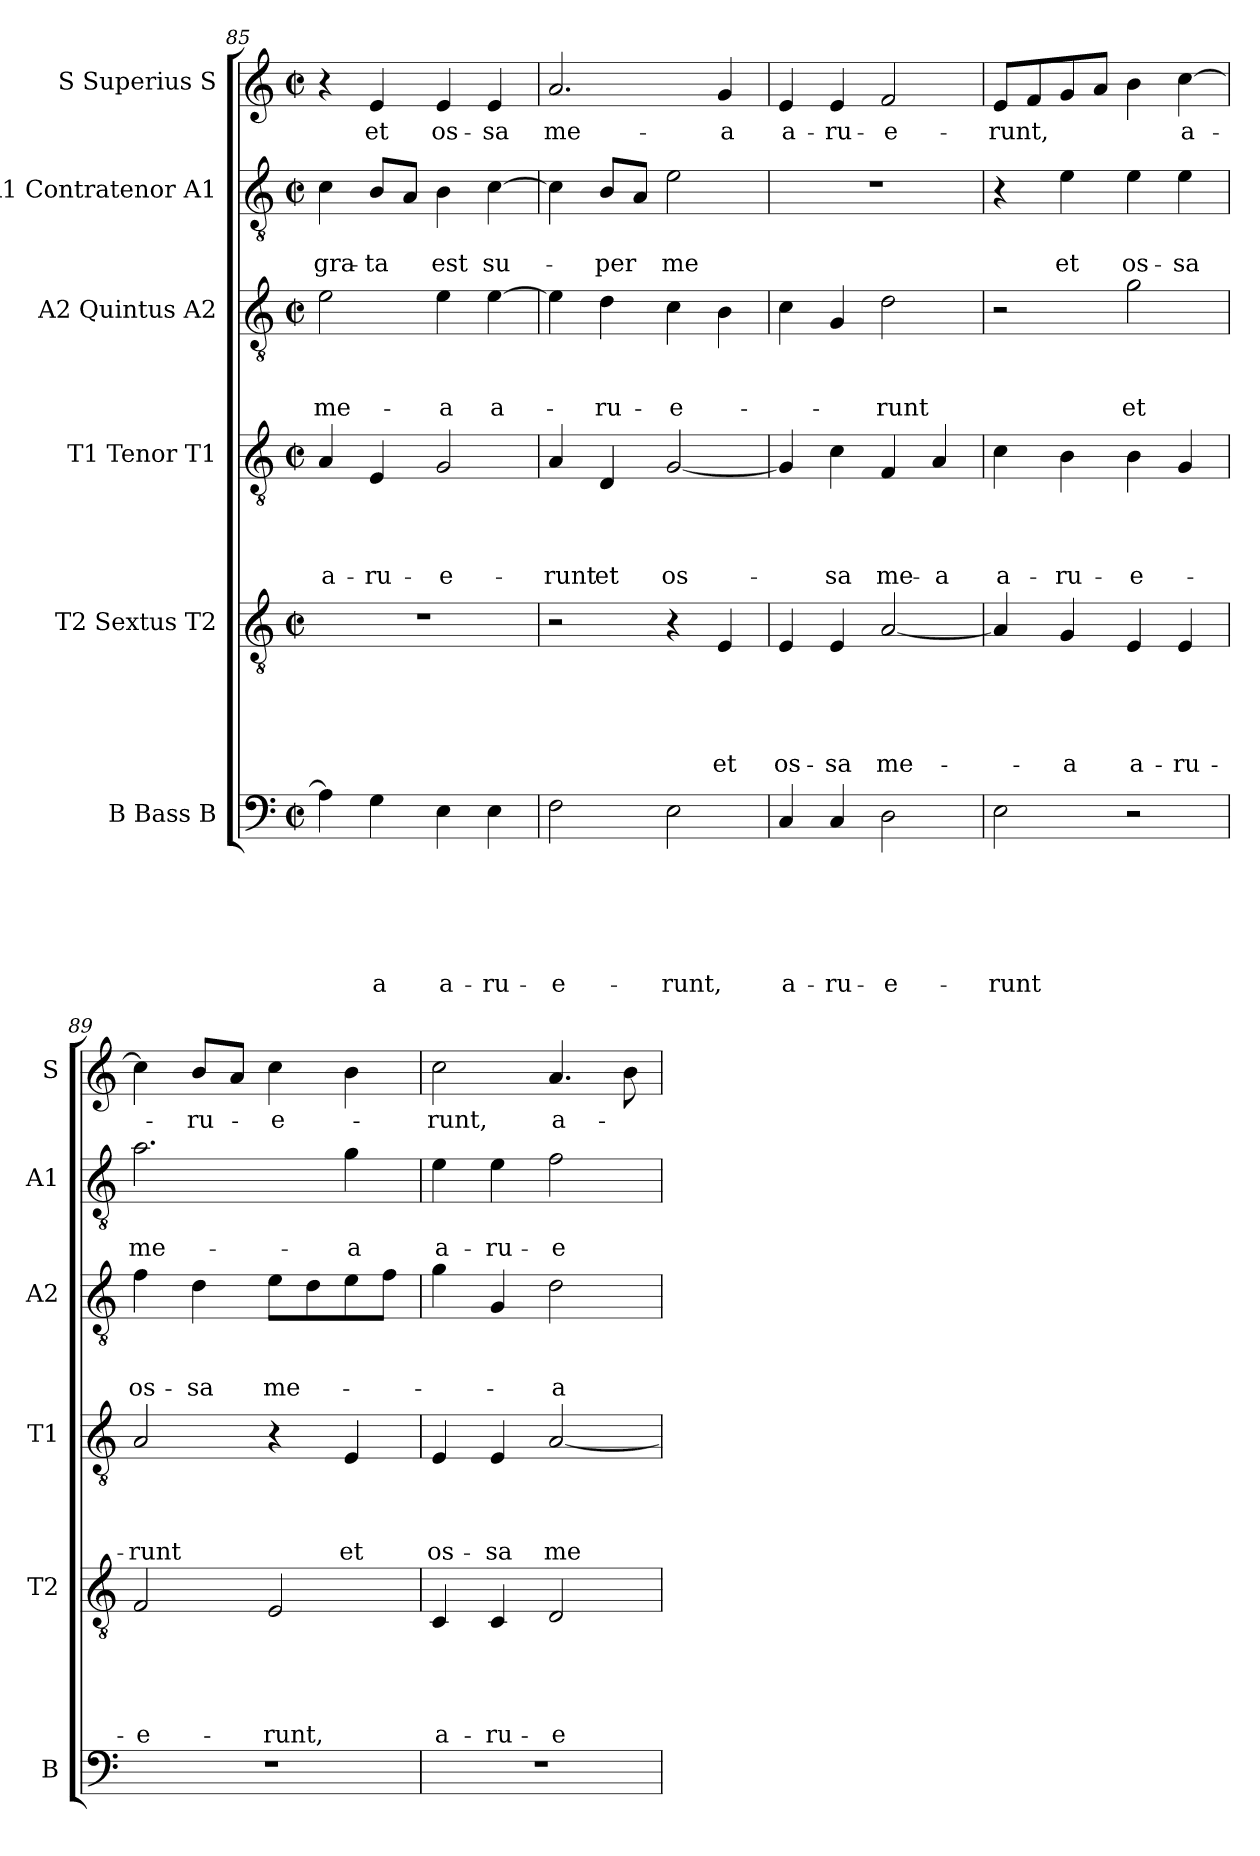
**kern	**text	**text	**text	**text	**text	**text	**kern	**text	**text	**text	**text	**text	**kern	**text	**text	**text	**text	**kern	**text	**text	**text	**kern	**text	**text	**kern	**text
*part6	*part6	*part6	*part6	*part6	*part6	*part6	*part5	*part5	*part5	*part5	*part5	*part5	*part4	*part4	*part4	*part4	*part4	*part3	*part3	*part3	*part3	*part2	*part2	*part2	*part1	*part1
*staff6	*staff6	*staff6	*staff6	*staff6	*staff6	*staff6	*staff5	*staff5	*staff5	*staff5	*staff5	*staff5	*staff4	*staff4	*staff4	*staff4	*staff4	*staff3	*staff3	*staff3	*staff3	*staff2	*staff2	*staff2	*staff1	*staff1
*I"B Bass B	*	*	*	*	*	*	*I"T2 Sextus T2	*	*	*	*	*	*I"T1 Tenor T1	*	*	*	*	*I"A2 Quintus A2	*	*	*	*I"A1 Contratenor A1	*	*	*I"S Superius S	*
*I'B	*	*	*	*	*	*	*I'T2	*	*	*	*	*	*I'T1	*	*	*	*	*I'A2	*	*	*	*I'A1	*	*	*I'S	*
*clefF4	*	*	*	*	*	*	*clefGv2	*	*	*	*	*	*clefGv2	*	*	*	*	*clefGv2	*	*	*	*clefGv2	*	*	*clefG2	*
*k[]	*	*	*	*	*	*	*k[]	*	*	*	*	*	*k[]	*	*	*	*	*k[]	*	*	*	*k[]	*	*	*k[]	*
*C:	*	*	*	*	*	*	*C:	*	*	*	*	*	*C:	*	*	*	*	*C:	*	*	*	*C:	*	*	*C:	*
*M2/2	*	*	*	*	*	*	*M2/2	*	*	*	*	*	*M2/2	*	*	*	*	*M2/2	*	*	*	*M2/2	*	*	*M2/2	*
*met(c|)	*	*	*	*	*	*	*met(c|)	*	*	*	*	*	*met(c|)	*	*	*	*	*met(c|)	*	*	*	*met(c|)	*	*	*met(c|)	*
=85	=85	=85	=85	=85	=85	=85	=85	=85	=85	=85	=85	=85	=85	=85	=85	=85	=85	=85	=85	=85	=85	=85	=85	=85	=85	=85
!	!	!	!	!	!	!	!	!	!	!	!	!	!	!	!	!	!LO:LY:b	!	!	!	!LO:LY:b	!	!	!LO:LY:b	!	!
4A\]	.	.	.	.	.	.	1r	.	.	.	.	.	4A/	.	.	.	a-	2e\	.	.	me-	4c\	.	-gra-	4r	.
!	!	!	!	!	!	!LO:LY:b	!	!	!	!	!	!	!	!	!	!	!LO:LY:b	!	!	!	!	!	!	!LO:LY:b	!	!LO:LY:b
4G\	.	.	.	.	.	-a	.	.	.	.	.	.	4E/	.	.	.	-ru-	.	.	.	.	8B/L	.	-ta	4e/	et
.	.	.	.	.	.	.	.	.	.	.	.	.	.	.	.	.	.	.	.	.	.	8A/J	.	.	.	.
!	!	!	!	!	!	!LO:LY:b	!	!	!	!	!	!	!	!	!	!	!LO:LY:b	!	!	!	!LO:LY:b	!	!	!LO:LY:b	!	!LO:LY:b
4E\	.	.	.	.	.	a-	.	.	.	.	.	.	2G/	.	.	.	-e-	4e\	.	.	-a	4B\	.	est	4e/	os-
!	!	!	!	!	!	!LO:LY:b	!	!	!	!	!	!	!	!	!	!	!	!	!	!	!LO:LY:b	!	!	!LO:LY:b	!	!LO:LY:b
4E\	.	.	.	.	.	-ru-	.	.	.	.	.	.	.	.	.	.	.	[>4e\	.	.	a-	[>4c\	.	su-	4e/	-sa
=86	=86	=86	=86	=86	=86	=86	=86	=86	=86	=86	=86	=86	=86	=86	=86	=86	=86	=86	=86	=86	=86	=86	=86	=86	=86	=86
!	!	!	!	!	!	!LO:LY:b	!	!	!	!	!	!	!	!	!	!	!LO:LY:b	!	!	!	!	!	!	!	!	!LO:LY:b
2F\	.	.	.	.	.	-e-	2r	.	.	.	.	.	4A/	.	.	.	-runt	4e\]	.	.	.	4c\]	.	.	2.a/	me-
!	!	!	!	!	!	!	!	!	!	!	!	!	!	!	!	!	!LO:LY:b	!	!	!	!LO:LY:b	!	!	!LO:LY:b	!	!
.	.	.	.	.	.	.	.	.	.	.	.	.	4D/	.	.	.	et	4d\	.	.	-ru-	8B/L	.	-per	.	.
.	.	.	.	.	.	.	.	.	.	.	.	.	.	.	.	.	.	.	.	.	.	8A/J	.	.	.	.
!	!	!	!	!	!	!LO:LY:b	!	!	!	!	!	!	!	!	!	!	!LO:LY:b	!	!	!	!LO:LY:b	!	!	!LO:LY:b	!	!
2E\	.	.	.	.	.	-runt,	4r	.	.	.	.	.	[<2G/	.	.	.	os-	4c\	.	.	-e-	2e\	.	me	.	.
!	!	!	!	!	!	!	!	!	!	!	!	!LO:LY:b	!	!	!	!	!	!	!	!	!	!	!	!	!	!LO:LY:b
.	.	.	.	.	.	.	4E/	.	.	.	.	et	.	.	.	.	.	4B\	.	.	.	.	.	.	4g/	-a
!!LO:LB:g=z
=87	=87	=87	=87	=87	=87	=87	=87	=87	=87	=87	=87	=87	=87	=87	=87	=87	=87	=87	=87	=87	=87	=87	=87	=87	=87	=87
!	!	!	!	!	!	!LO:LY:b	!	!	!	!	!	!LO:LY:b	!	!	!	!	!	!	!	!	!	!	!	!	!	!LO:LY:b
4C/	.	.	.	.	.	a-	4E/	.	.	.	.	os-	4G/]	.	.	.	.	4c\	.	.	.	1r	.	.	4e/	a-
!	!	!	!	!	!	!LO:LY:b	!	!	!	!	!	!LO:LY:b	!	!	!	!	!LO:LY:b	!	!	!	!	!	!	!	!	!LO:LY:b
4C/	.	.	.	.	.	-ru-	4E/	.	.	.	.	-sa	4c\	.	.	.	-sa	4G/	.	.	.	.	.	.	4e/	-ru-
!	!	!	!	!	!	!LO:LY:b	!	!	!	!	!	!LO:LY:b	!	!	!	!	!LO:LY:b	!	!	!	!LO:LY:b	!	!	!	!	!LO:LY:b
2D\	.	.	.	.	.	-e-	[<2A/	.	.	.	.	me-	4F/	.	.	.	me-	2d\	.	.	-runt	.	.	.	2f/	-e-
!	!	!	!	!	!	!	!	!	!	!	!	!	!	!	!	!	!LO:LY:b	!	!	!	!	!	!	!	!	!
.	.	.	.	.	.	.	.	.	.	.	.	.	4A/	.	.	.	-a	.	.	.	.	.	.	.	.	.
=88	=88	=88	=88	=88	=88	=88	=88	=88	=88	=88	=88	=88	=88	=88	=88	=88	=88	=88	=88	=88	=88	=88	=88	=88	=88	=88
!	!	!	!	!	!	!LO:LY:b	!	!	!	!	!	!	!	!	!	!	!LO:LY:b	!	!	!	!	!	!	!	!	!LO:LY:b
2E\	.	.	.	.	.	-runt	4A/]	.	.	.	.	.	4c\	.	.	.	a-	2r	.	.	.	4r	.	.	8e/L	-runt,
.	.	.	.	.	.	.	.	.	.	.	.	.	.	.	.	.	.	.	.	.	.	.	.	.	8f/	.
!	!	!	!	!	!	!	!	!	!	!	!	!LO:LY:b	!	!	!	!	!LO:LY:b	!	!	!	!	!	!	!LO:LY:b	!	!
.	.	.	.	.	.	.	4G/	.	.	.	.	-a	4B\	.	.	.	-ru-	.	.	.	.	4e\	.	et	8g/	.
.	.	.	.	.	.	.	.	.	.	.	.	.	.	.	.	.	.	.	.	.	.	.	.	.	8a/J	.
!	!	!	!	!	!	!	!	!	!	!	!	!LO:LY:b	!	!	!	!	!LO:LY:b	!	!	!	!LO:LY:b	!	!	!LO:LY:b	!	!
2r	.	.	.	.	.	.	4E/	.	.	.	.	a-	4B\	.	.	.	-e-	2g\	.	.	et	4e\	.	os-	4b\	.
!	!	!	!	!	!	!	!	!	!	!	!	!LO:LY:b	!	!	!	!	!	!	!	!	!	!	!	!LO:LY:b	!	!LO:LY:b
.	.	.	.	.	.	.	4E/	.	.	.	.	-ru-	4G/	.	.	.	.	.	.	.	.	4e\	.	-sa	[>4cc\	a-
=89	=89	=89	=89	=89	=89	=89	=89	=89	=89	=89	=89	=89	=89	=89	=89	=89	=89	=89	=89	=89	=89	=89	=89	=89	=89	=89
!	!	!	!	!	!	!	!	!	!	!	!	!LO:LY:b	!	!	!	!	!LO:LY:b	!	!	!	!LO:LY:b	!	!	!LO:LY:b	!	!
1r	.	.	.	.	.	.	2F/	.	.	.	.	-e-	2A/	.	.	.	-runt	4f\	.	.	os-	2.a\	.	me-	4cc\]	.
!	!	!	!	!	!	!	!	!	!	!	!	!	!	!	!	!	!	!	!	!	!LO:LY:b	!	!	!	!	!LO:LY:b
.	.	.	.	.	.	.	.	.	.	.	.	.	.	.	.	.	.	4d\	.	.	-sa	.	.	.	8b/L	-ru-
.	.	.	.	.	.	.	.	.	.	.	.	.	.	.	.	.	.	.	.	.	.	.	.	.	8a/J	.
!	!	!	!	!	!	!	!	!	!	!	!	!LO:LY:b	!	!	!	!	!	!	!	!	!LO:LY:b	!	!	!	!	!LO:LY:b
.	.	.	.	.	.	.	2E/	.	.	.	.	-runt,	4r	.	.	.	.	8e\L	.	.	me-	.	.	.	4cc\	-e-
.	.	.	.	.	.	.	.	.	.	.	.	.	.	.	.	.	.	8d\	.	.	.	.	.	.	.	.
!	!	!	!	!	!	!	!	!	!	!	!	!	!	!	!	!	!LO:LY:b	!	!	!	!	!	!	!LO:LY:b	!	!
.	.	.	.	.	.	.	.	.	.	.	.	.	4E/	.	.	.	et	8e\	.	.	.	4g\	.	-a	4b\	.
.	.	.	.	.	.	.	.	.	.	.	.	.	.	.	.	.	.	8f\J	.	.	.	.	.	.	.	.
=90	=90	=90	=90	=90	=90	=90	=90	=90	=90	=90	=90	=90	=90	=90	=90	=90	=90	=90	=90	=90	=90	=90	=90	=90	=90	=90
!	!	!	!	!	!	!	!	!	!	!	!	!LO:LY:b	!	!	!	!	!LO:LY:b	!	!	!	!	!	!	!LO:LY:b	!	!LO:LY:b
1r	.	.	.	.	.	.	4C/	.	.	.	.	a-	4E/	.	.	.	os-	4g\	.	.	.	4e\	.	a-	2cc\	-runt,
!	!	!	!	!	!	!	!	!	!	!	!	!LO:LY:b	!	!	!	!	!LO:LY:b	!	!	!	!	!	!	!LO:LY:b	!	!
.	.	.	.	.	.	.	4C/	.	.	.	.	-ru-	4E/	.	.	.	-sa	4G/	.	.	.	4e\	.	-ru-	.	.
!	!	!	!	!	!	!	!	!	!	!	!	!LO:LY:b	!	!	!	!	!LO:LY:b	!	!	!	!LO:LY:b	!	!	!LO:LY:b	!	!LO:LY:b
.	.	.	.	.	.	.	2D/	.	.	.	.	-e-	[<2A/	.	.	.	me-	2d\	.	.	-a	2f\	.	-e-	4.a/	a-
.	.	.	.	.	.	.	.	.	.	.	.	.	.	.	.	.	.	.	.	.	.	.	.	.	8b\	.
=	=	=	=	=	=	=	=	=	=	=	=	=	=	=	=	=	=	=	=	=	=	=	=	=	=	=
*-	*-	*-	*-	*-	*-	*-	*-	*-	*-	*-	*-	*-	*-	*-	*-	*-	*-	*-	*-	*-	*-	*-	*-	*-	*-	*-
